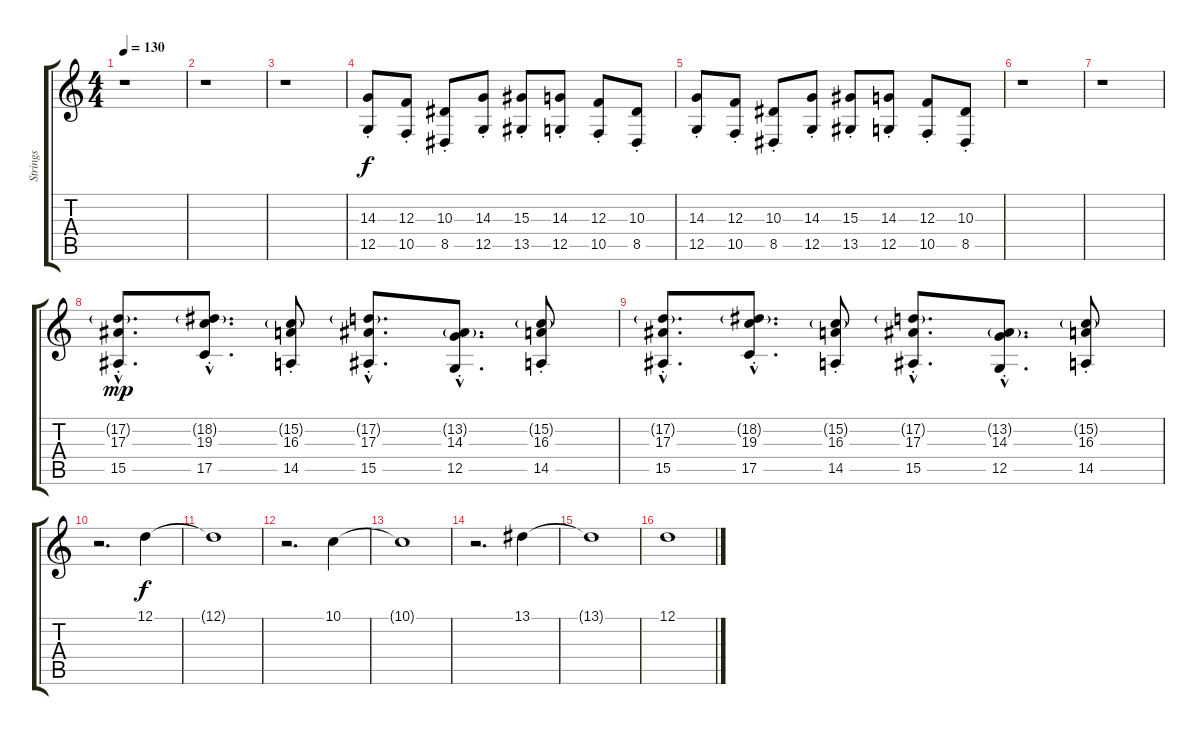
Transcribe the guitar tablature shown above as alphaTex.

\track ("Strings" "Strings") {instrument tremolostrings}
\staff {score tabs}
\tuning (D4 A3 F3 C3 G2 D2) {hide}
\ts (4 4)
\tempo 130
\clef g2
\ks c
r.1{dy f} |
r.1 |
r.1 |
(14.3{st} 12.5{st}).8 (12.3{st} 10.5{st}).8 (10.3{st} 8.5{st}).8 (14.3{st} 12.5{st}).8 (15.3{st} 13.5{st}).8 (14.3{st} 12.5{st}).8 (12.3{st} 10.5{st}).8 (10.3{st} 8.5{st}).8 |
(14.3{st} 12.5{st}).8 (12.3{st} 10.5{st}).8 (10.3{st} 8.5{st}).8 (14.3{st} 12.5{st}).8 (15.3{st} 13.5{st}).8 (14.3{st} 12.5{st}).8 (12.3{st} 10.5{st}).8 (10.3{st} 8.5{st}).8 |
r.1 |
r.1 |
(17.2{g hac st} 17.3{hac st} 15.5{hac st}).8{d dy mp} (18.2{g hac st} 19.3{hac st} 17.5{hac st}).8{d} (15.2{g st} 16.3{st} 14.5{st}).8 (17.2{g hac st} 17.3{hac st} 15.5{hac st}).8{d} (13.2{g hac st} 14.3{hac st} 12.5{hac st}).8{d} (15.2{g st} 16.3{st} 14.5{st}).8 |
(17.2{g hac st} 17.3{hac st} 15.5{hac st}).8{d} (18.2{g hac st} 19.3{hac st} 17.5{hac st}).8{d} (15.2{g st} 16.3{st} 14.5{st}).8 (17.2{g hac st} 17.3{hac st} 15.5{hac st}).8{d} (13.2{g hac st} 14.3{hac st} 12.5{hac st}).8{d} (15.2{g st} 16.3{st} 14.5{st}).8 |
r.2{d} 12.1.4{dy f} |
12.1{t}.1 |
r.2{d} 10.1.4 |
10.1{t}.1 |
r.2{d} 13.1.4 |
13.1{t}.1 |
12.1.1
